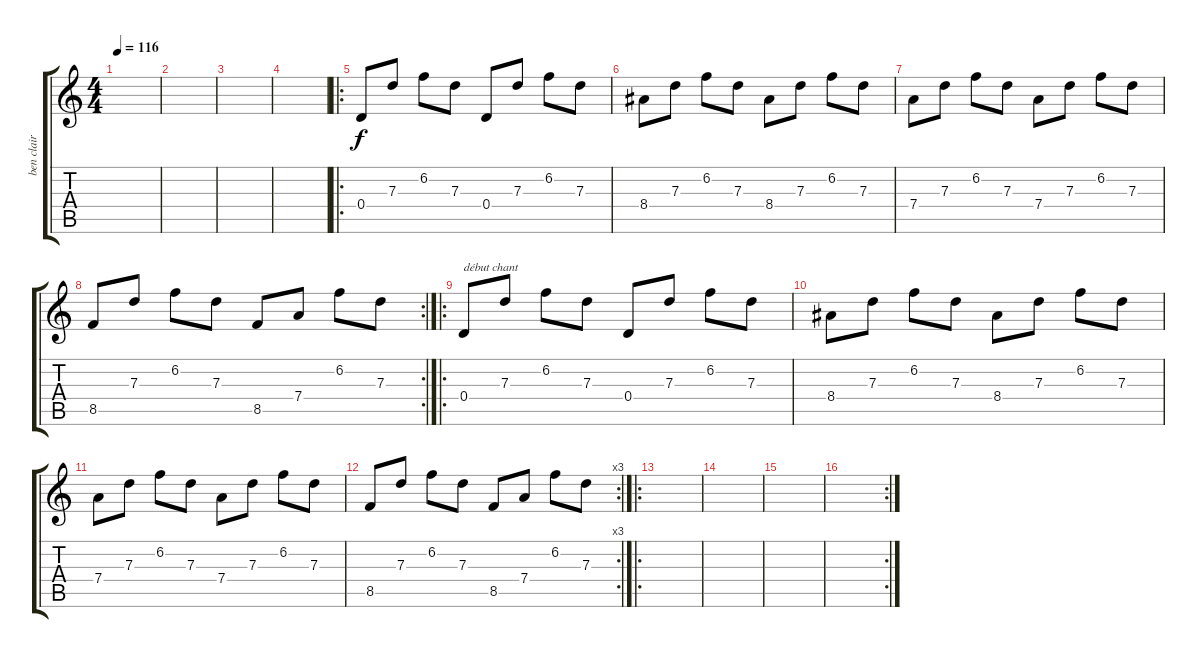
\track ("ben clair" "ben clair") {instrument acousticguitarnylon}
\staff {score tabs}
\tuning (E4 B3 G3 D3 A2 D2) {hide}
\ts (4 4)
\tempo 116
\clef g2
\ks c
|
|
|
|
\ro
0.4.8 7.3.8 6.2.8 7.3.8 0.4.8 7.3.8 6.2.8 7.3.8 |
8.4.8 7.3.8 6.2.8 7.3.8 8.4.8 7.3.8 6.2.8 7.3.8 |
7.4.8 7.3.8 6.2.8 7.3.8 7.4.8 7.3.8 6.2.8 7.3.8 |
\rc 2
8.5.8 7.3.8 6.2.8 7.3.8 8.5.8 7.4.8 6.2.8 7.3.8 |
\ro
0.4.8{txt "début chant"} 7.3.8 6.2.8 7.3.8 0.4.8 7.3.8 6.2.8 7.3.8 |
8.4.8 7.3.8 6.2.8 7.3.8 8.4.8 7.3.8 6.2.8 7.3.8 |
7.4.8 7.3.8 6.2.8 7.3.8 7.4.8 7.3.8 6.2.8 7.3.8 |
\rc 3
8.5.8 7.3.8 6.2.8 7.3.8 8.5.8 7.4.8 6.2.8 7.3.8 |
\ro
|
|
|
\rc 2
